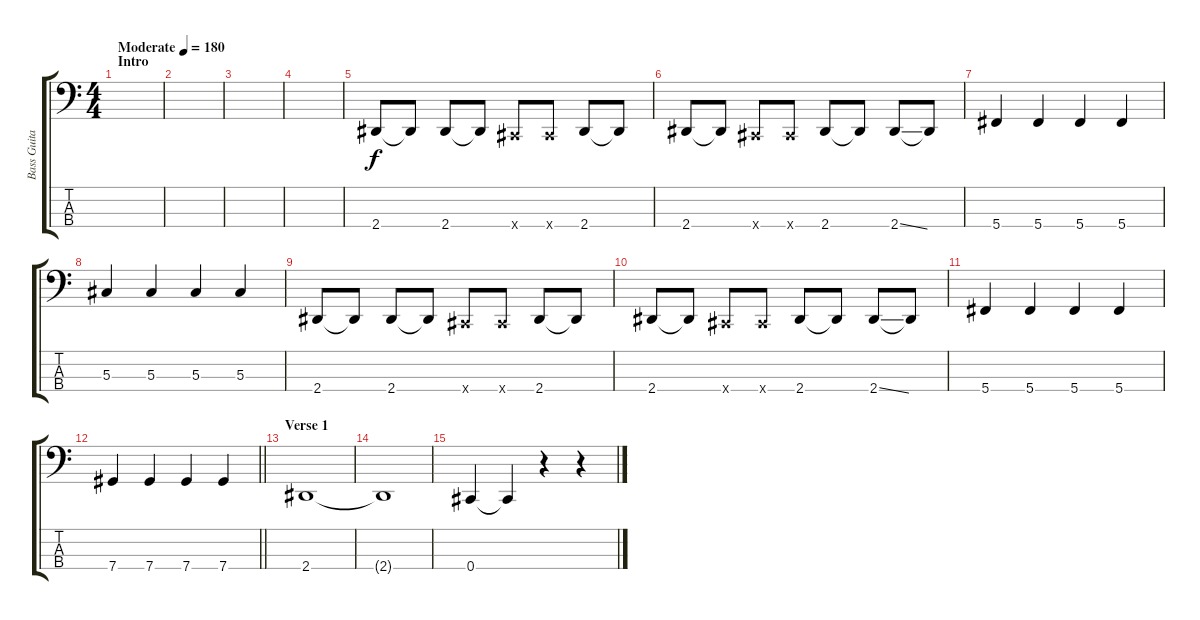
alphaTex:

\track ("Bass Guitar" "Bass Guita") {instrument electricbassfinger}
\staff {score tabs}
\tuning (Gb2 Db2 Ab1 Db1) {hide}
\ts (4 4)
\section ("" "Intro")
\tempo (180 "Moderate")
\clef f4
\ks c
|
|
|
|
2.4.8 2.4{t}.8 2.4.8 2.4{t}.8 0.4{x}.8 0.4{x}.8 2.4.8 2.4{t}.8 |
2.4.8 2.4{t}.8 0.4{x}.8 0.4{x}.8 2.4.8 2.4{t}.8 2.4{ss}.8 2.4{t}.8 |
5.4.4 5.4.4 5.4.4 5.4.4 |
5.3.4 5.3.4 5.3.4 5.3.4 |
2.4.8 2.4{t}.8 2.4.8 2.4{t}.8 0.4{x}.8 0.4{x}.8 2.4.8 2.4{t}.8 |
2.4.8 2.4{t}.8 0.4{x}.8 0.4{x}.8 2.4.8 2.4{t}.8 2.4{ss}.8 2.4{t}.8 |
5.4.4 5.4.4 5.4.4 5.4.4 |
\barLineRight lightlight
7.4.4 7.4.4 7.4.4 7.4.4 |
\section ("" "Verse 1")
2.4.1 |
2.4{t}.1 |
0.4.4 0.4{t}.4 r.4 r.4
